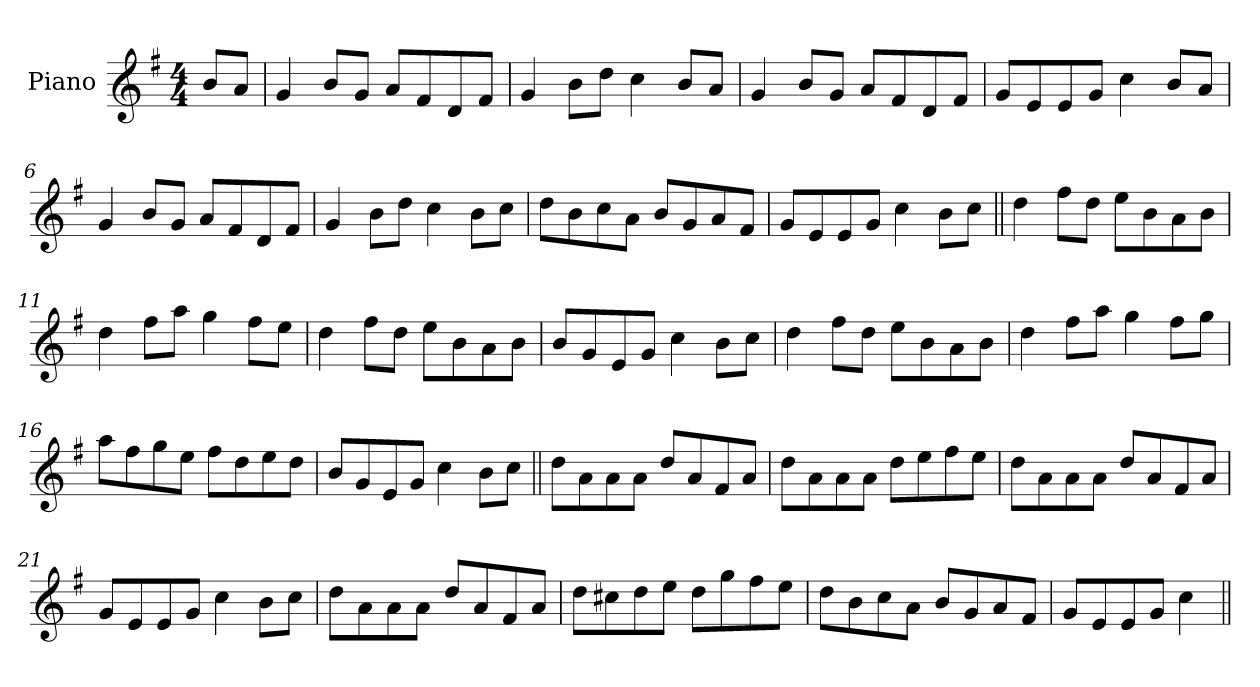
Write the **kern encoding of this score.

**kern
*part1
*staff1
*I"Piano
*I'Pno
*clefG2
*k[f#]
*G:
*M4/4
=1
8b/L
8a/J
=2
4g/
8b/L
8g/J
8a/L
8f#/
8d/
8f#/J
=3
4g/
8b\L
8dd\J
4cc\
8b/L
8a/J
=4
4g/
8b/L
8g/J
8a/L
8f#/
8d/
8f#/J
=5
8g/L
8e/
8e/
8g/J
4cc\
8b/L
8a/J
=6
4g/
8b/L
8g/J
8a/L
8f#/
8d/
8f#/J
=7
4g/
8b\L
8dd\J
4cc\
8b\L
8cc\J
=8
8dd\L
8b\
8cc\
8a\J
8b/L
8g/
8a/
8f#/J
=9
8g/L
8e/
8e/
8g/J
4cc\
8b\L
8cc\J
=10||
4dd\
8ff#\L
8dd\J
8ee\L
8b\
8a\
8b\J
=11
4dd\
8ff#\L
8aa\J
4gg\
8ff#\L
8ee\J
=12
4dd\
8ff#\L
8dd\J
8ee\L
8b\
8a\
8b\J
=13
8b/L
8g/
8e/
8g/J
4cc\
8b\L
8cc\J
=14
4dd\
8ff#\L
8dd\J
8ee\L
8b\
8a\
8b\J
=15
4dd\
8ff#\L
8aa\J
4gg\
8ff#\L
8gg\J
=16
8aa\L
8ff#\
8gg\
8ee\J
8ff#\L
8dd\
8ee\
8dd\J
=17
8b/L
8g/
8e/
8g/J
4cc\
8b\L
8cc\J
=18||
8dd\L
8a\
8a\
8a\J
8dd/L
8a/
8f#/
8a/J
=19
8dd\L
8a\
8a\
8a\J
8dd\L
8ee\
8ff#\
8ee\J
=20
8dd\L
8a\
8a\
8a\J
8dd/L
8a/
8f#/
8a/J
=21
8g/L
8e/
8e/
8g/J
4cc\
8b\L
8cc\J
=22
8dd\L
8a\
8a\
8a\J
8dd/L
8a/
8f#/
8a/J
=23
8dd\L
8cc#X\
8dd\
8ee\J
8dd\L
8gg\
8ff#\
8ee\J
=24
8dd\L
8b\
8cc\
8a\J
8b/L
8g/
8a/
8f#/J
=25
8g/L
8e/
8e/
8g/J
4cc\
=||
*-
